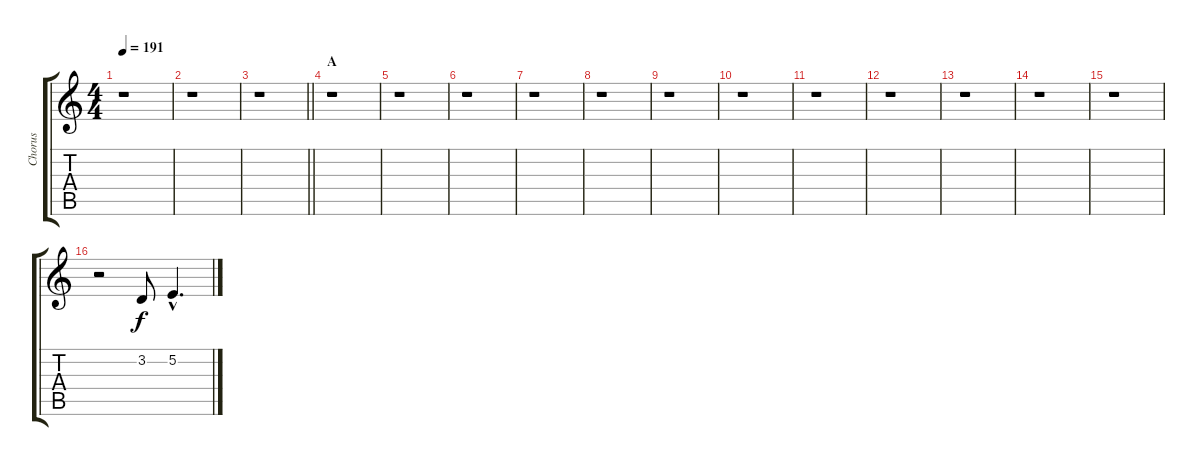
\track ("Chorus" "Chorus") {instrument altosax}
\staff {score tabs}
\tuning (E4 B3 G3 D3 A2 E2) {hide}
\ts (4 4)
\tempo 191
\clef g2
\ks c
r.1{dy f} |
r.1 |
\barLineRight lightlight
r.1 |
\section ("" "A")
r.1 |
r.1 |
r.1 |
r.1 |
r.1 |
r.1 |
r.1 |
r.1 |
r.1 |
r.1 |
r.1 |
r.1 |
r.2 3.2.8 5.2{hac}.4{d}
